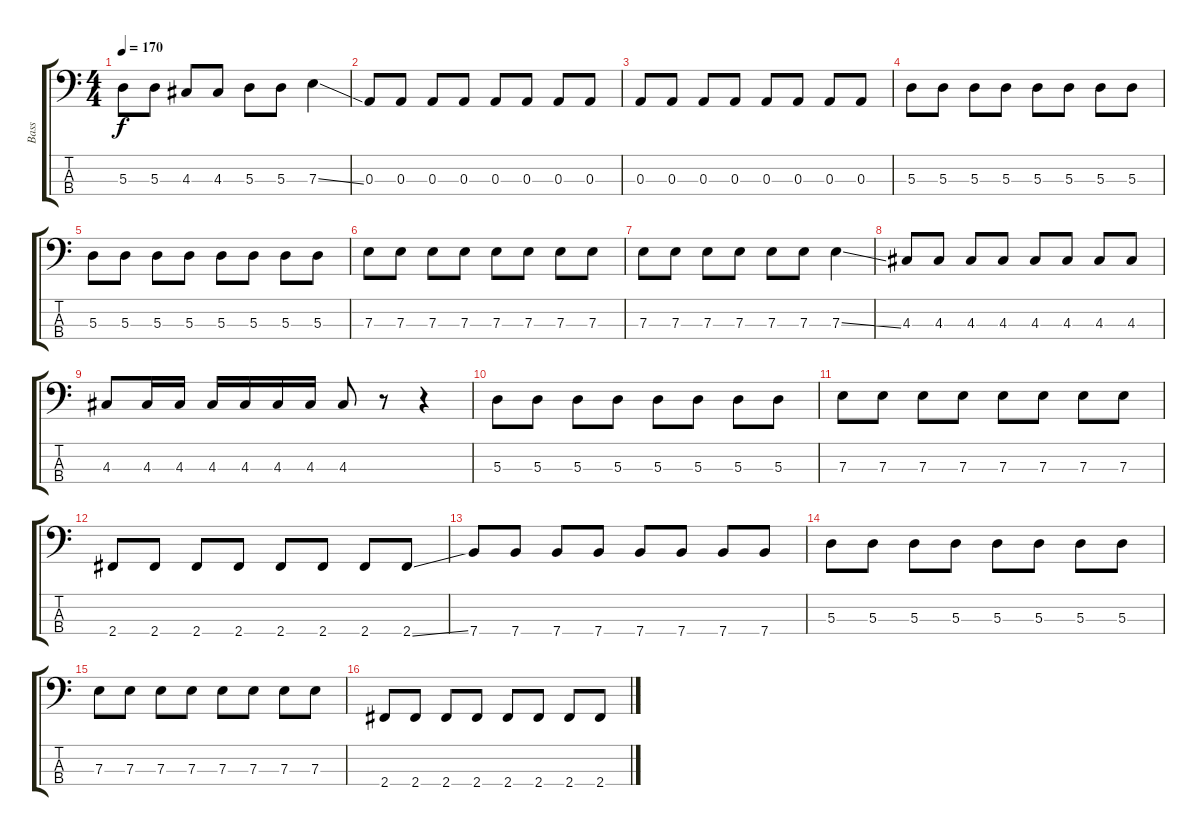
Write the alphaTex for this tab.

\track ("Bass" "Bass") {instrument electricbasspick}
\staff {score tabs}
\tuning (G2 D2 A1 E1) {hide}
\ts (4 4)
\tempo 170
\clef f4
\ks c
5.3{t}.8{dy f} 5.3.8 4.3.8 4.3.8 5.3.8 5.3.8 7.3{ss}.4 |
0.3.8 0.3.8 0.3.8 0.3.8 0.3.8 0.3.8 0.3.8 0.3.8 |
0.3.8 0.3.8 0.3.8 0.3.8 0.3.8 0.3.8 0.3.8 0.3.8 |
5.3.8 5.3.8 5.3.8 5.3.8 5.3.8 5.3.8 5.3.8 5.3.8 |
5.3.8 5.3.8 5.3.8 5.3.8 5.3.8 5.3.8 5.3.8 5.3.8 |
7.3.8 7.3.8 7.3.8 7.3.8 7.3.8 7.3.8 7.3.8 7.3.8 |
7.3.8 7.3.8 7.3.8 7.3.8 7.3.8 7.3.8 7.3{ss}.4 |
4.3.8 4.3.8 4.3.8 4.3.8 4.3.8 4.3.8 4.3.8 4.3.8 |
4.3.8 4.3.16 4.3.16 4.3.16 4.3.16 4.3.16 4.3.16 4.3.8 r.8 r.4 |
5.3.8 5.3.8 5.3.8 5.3.8 5.3.8 5.3.8 5.3.8 5.3.8 |
7.3.8 7.3.8 7.3.8 7.3.8 7.3.8 7.3.8 7.3.8 7.3.8 |
2.4.8 2.4.8 2.4.8 2.4.8 2.4.8 2.4.8 2.4.8 2.4{ss}.8 |
7.4.8 7.4.8 7.4.8 7.4.8 7.4.8 7.4.8 7.4.8 7.4.8 |
5.3.8 5.3.8 5.3.8 5.3.8 5.3.8 5.3.8 5.3.8 5.3.8 |
7.3.8 7.3.8 7.3.8 7.3.8 7.3.8 7.3.8 7.3.8 7.3.8 |
2.4.8 2.4.8 2.4.8 2.4.8 2.4.8 2.4.8 2.4.8 2.4.8
